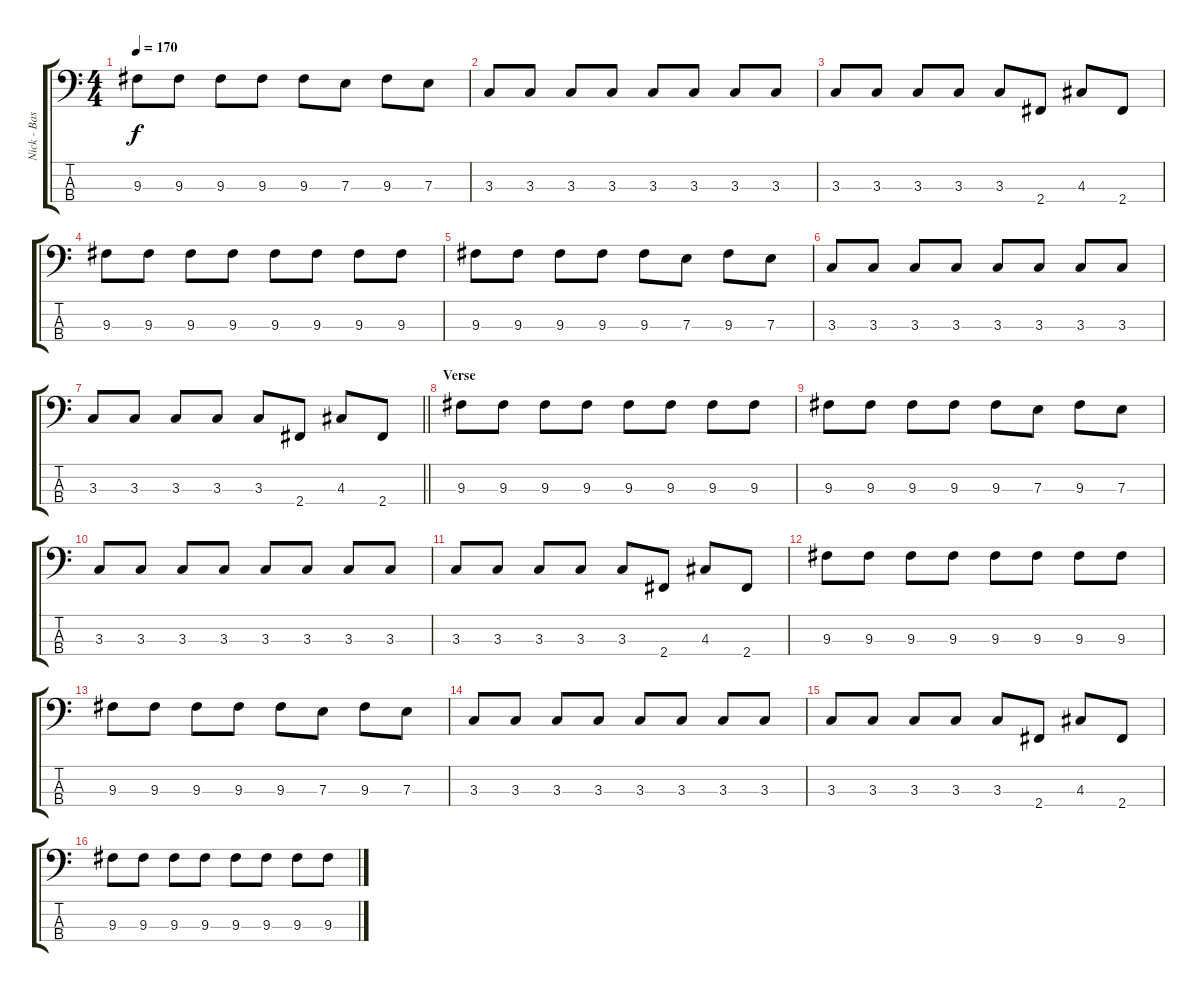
\track ("Nick - Bass" "Nick - Bas") {instrument electricbasspick}
\staff {score tabs}
\tuning (G2 D2 A1 E1) {hide}
\ts (4 4)
\tempo 170
\clef f4
\ks c
9.3.8{dy f} 9.3.8 9.3.8 9.3.8 9.3.8 7.3.8 9.3.8 7.3.8 |
3.3.8 3.3.8 3.3.8 3.3.8 3.3.8 3.3.8 3.3.8 3.3.8 |
3.3.8 3.3.8 3.3.8 3.3.8 3.3.8 2.4.8 4.3.8 2.4.8 |
9.3.8 9.3.8 9.3.8 9.3.8 9.3.8 9.3.8 9.3.8 9.3.8 |
9.3.8 9.3.8 9.3.8 9.3.8 9.3.8 7.3.8 9.3.8 7.3.8 |
3.3.8 3.3.8 3.3.8 3.3.8 3.3.8 3.3.8 3.3.8 3.3.8 |
\barLineRight lightlight
3.3.8 3.3.8 3.3.8 3.3.8 3.3.8 2.4.8 4.3.8 2.4.8 |
\section ("" "Verse")
9.3.8 9.3.8 9.3.8 9.3.8 9.3.8 9.3.8 9.3.8 9.3.8 |
9.3.8 9.3.8 9.3.8 9.3.8 9.3.8 7.3.8 9.3.8 7.3.8 |
3.3.8 3.3.8 3.3.8 3.3.8 3.3.8 3.3.8 3.3.8 3.3.8 |
3.3.8 3.3.8 3.3.8 3.3.8 3.3.8 2.4.8 4.3.8 2.4.8 |
9.3.8 9.3.8 9.3.8 9.3.8 9.3.8 9.3.8 9.3.8 9.3.8 |
9.3.8 9.3.8 9.3.8 9.3.8 9.3.8 7.3.8 9.3.8 7.3.8 |
3.3.8 3.3.8 3.3.8 3.3.8 3.3.8 3.3.8 3.3.8 3.3.8 |
3.3.8 3.3.8 3.3.8 3.3.8 3.3.8 2.4.8 4.3.8 2.4.8 |
9.3.8 9.3.8 9.3.8 9.3.8 9.3.8 9.3.8 9.3.8 9.3.8
